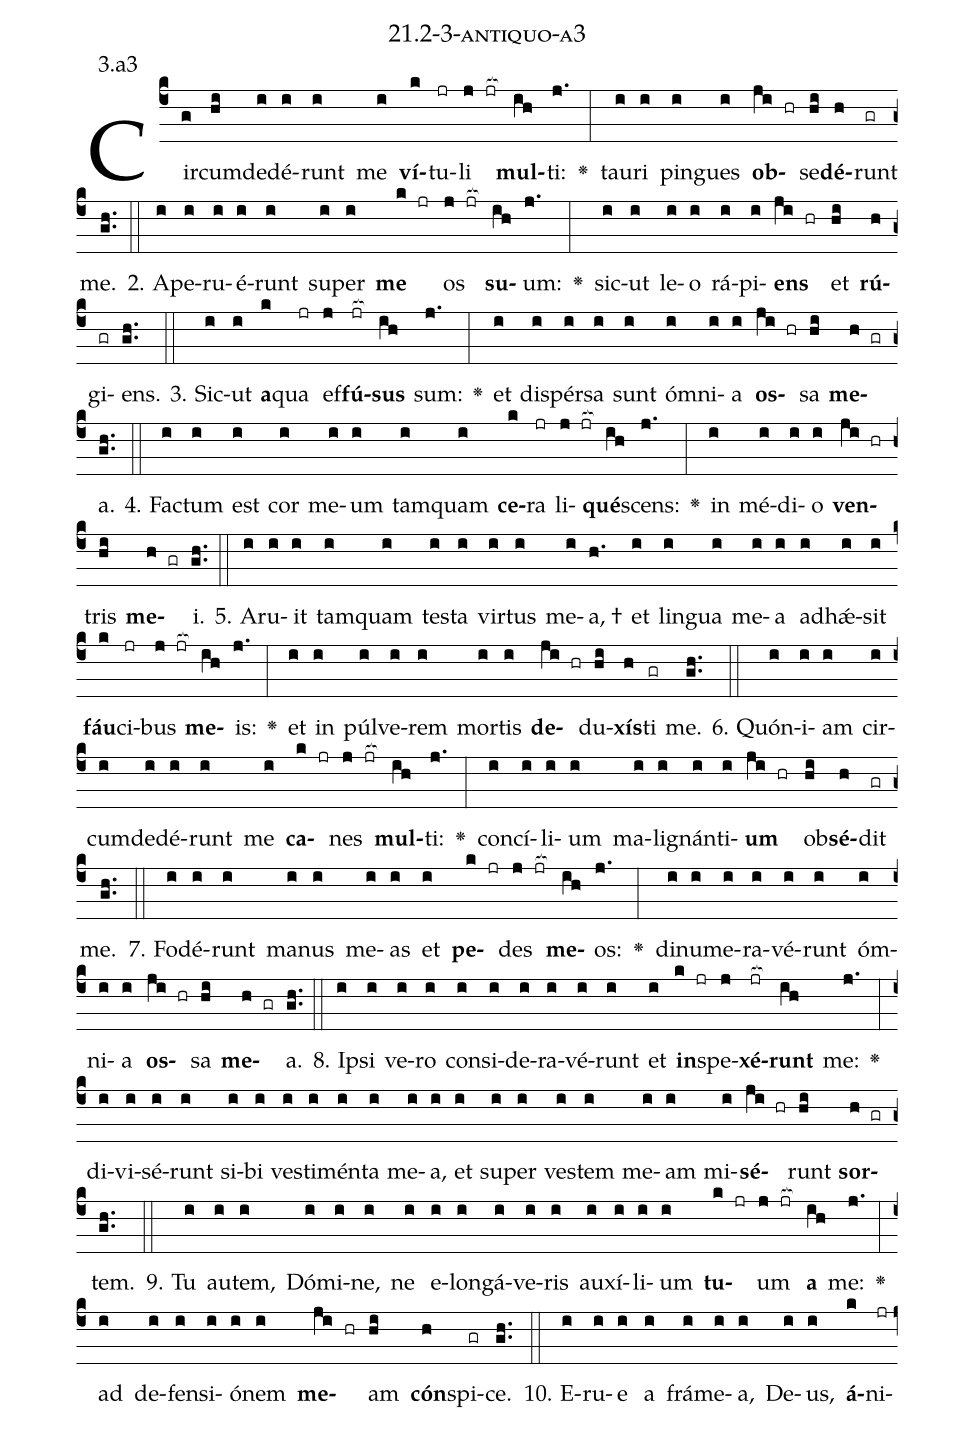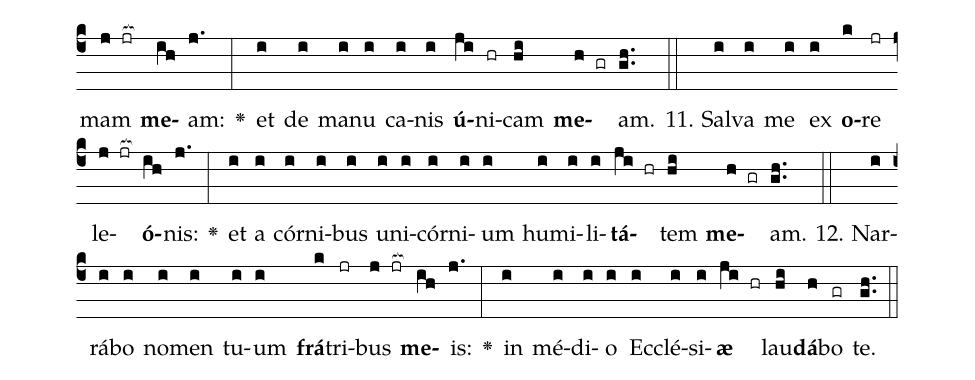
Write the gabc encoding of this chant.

name: 21.2-3-antiquo-a3;
annotation: 3.a3;
%%
(c4)Cir(g)cum(hi)de(i)dé(i)runt(i) me(i) <b>ví</b>(k)tu(jr)li(j jr[ocb:1{]) <b>mul</b>(ih[ocb:0}])ti:(j.) <v>\greheightstar</v>(:) tau(i)ri(i) pin(i)gues(i) <b>ob</b>(ji hr)se(hi)<b>dé</b>(h)runt(gr) me.(gh..) (::)
2. A(i)pe(i)ru(i)é(i)runt(i) su(i)per(i) <b>me</b>(k jr) os(j jr[ocb:1{]) <b>su</b>(ih[ocb:0}])um:(j.) <v>\greheightstar</v>(:) sic(i)ut(i) le(i)o(i) rá(i)pi(i)<b>ens</b>(ji hr) et(hi) <b>rú</b>(h)gi(gr)ens.(gh..) (::)
3. Sic(i)ut(i) <b>a</b>(k)qua(jr) ef(j)<b>fú</b>(jr[ocb:1{])<b>sus</b>(ih[ocb:0}]) sum:(j.) <v>\greheightstar</v>(:) et(i) di(i)spér(i)sa(i) sunt(i) óm(i)ni(i)a(i) <b>os</b>(ji hr)sa(hi) <b>me</b>(h gr)a.(gh..) (::)
4. Fac(i)tum(i) est(i) cor(i) me(i)um(i) tam(i)quam(i) <b>ce</b>(k)ra(jr) li(j jr[ocb:1{])<b>qué</b>(ih[ocb:0}])scens:(j.) <v>\greheightstar</v>(:) in(i) mé(i)di(i)o(i) <b>ven</b>(ji hr)tris(hi) <b>me</b>(h gr)i.(gh..) (::)
5. A(i)ru(i)it(i) tam(i)quam(i) tes(i)ta(i) vir(i)tus(i) me(i)a, †(h.) et(i) lin(i)gua(i) me(i)a(i) ad(i)hǽ(i)sit(i) <b>fáu</b>(k)ci(jr)bus(j jr[ocb:1{]) <b>me</b>(ih[ocb:0}])is:(j.) <v>\greheightstar</v>(:) et(i) in(i) púl(i)ve(i)rem(i) mor(i)tis(i) <b>de</b>(ji hr)du(hi)<b>xís</b>(h)ti(gr) me.(gh..) (::)
6. Quón(i)i(i)am(i) cir(i)cum(i)de(i)dé(i)runt(i) me(i) <b>ca</b>(k jr)nes(j jr[ocb:1{]) <b>mul</b>(ih[ocb:0}])ti:(j.) <v>\greheightstar</v>(:) con(i)cí(i)li(i)um(i) ma(i)li(i)gnán(i)ti(i)<b>um</b>(ji hr) ob(hi)<b>sé</b>(h)dit(gr) me.(gh..) (::)
7. Fo(i)dé(i)runt(i) ma(i)nus(i) me(i)as(i) et(i) <b>pe</b>(k jr)des(j jr[ocb:1{]) <b>me</b>(ih[ocb:0}])os:(j.) <v>\greheightstar</v>(:) di(i)nu(i)me(i)ra(i)vé(i)runt(i) óm(i)ni(i)a(i) <b>os</b>(ji hr)sa(hi) <b>me</b>(h gr)a.(gh..) (::)
8. Ip(i)si(i) ve(i)ro(i) con(i)si(i)de(i)ra(i)vé(i)runt(i) et(i) <b>in</b>(k jr)spe(j)<b>xé</b>(jr[ocb:1{])<b>runt</b>(ih[ocb:0}]) me:(j.) <v>\greheightstar</v>(:) di(i)vi(i)sé(i)runt(i) si(i)bi(i) ves(i)ti(i)mén(i)ta(i) me(i)a,(i) et(i) su(i)per(i) ves(i)tem(i) me(i)am(i) mi(i)<b>sé</b>(ji hr)runt(hi) <b>sor</b>(h gr)tem.(gh..) (::)
9. Tu(i) au(i)tem,(i) Dó(i)mi(i)ne,(i) ne(i) e(i)lon(i)gá(i)ve(i)ris(i) au(i)xí(i)li(i)um(i) <b>tu</b>(k jr)um(j jr[ocb:1{]) <b>a</b>(ih[ocb:0}]) me:(j.) <v>\greheightstar</v>(:) ad(i) de(i)fen(i)si(i)ó(i)nem(i) <b>me</b>(ji hr)am(hi) <b>cón</b>(h)spi(gr)ce.(gh..) (::)
10. E(i)ru(i)e(i) a(i) frá(i)me(i)a,(i) De(i)us,(i) <b>á</b>(k)ni(jr)mam(j jr[ocb:1{]) <b>me</b>(ih[ocb:0}])am:(j.) <v>\greheightstar</v>(:) et(i) de(i) ma(i)nu(i) ca(i)nis(i) <b>ú</b>(ji)ni(hr)cam(hi) <b>me</b>(h gr)am.(gh..) (::)
11. Sal(i)va(i) me(i) ex(i) <b>o</b>(k)re(jr) le(j jr[ocb:1{])<b>ó</b>(ih[ocb:0}])nis:(j.) <v>\greheightstar</v>(:) et(i) a(i) cór(i)ni(i)bus(i) u(i)ni(i)cór(i)ni(i)um(i) hu(i)mi(i)li(i)<b>tá</b>(ji hr)tem(hi) <b>me</b>(h gr)am.(gh..) (::)
12. Nar(i)rá(i)bo(i) no(i)men(i) tu(i)um(i) <b>frá</b>(k)tri(jr)bus(j jr[ocb:1{]) <b>me</b>(ih[ocb:0}])is:(j.) <v>\greheightstar</v>(:) in(i) mé(i)di(i)o(i) Ec(i)clé(i)si(i)<b>æ</b>(ji hr) lau(hi)<b>dá</b>(h)bo(gr) te.(gh..) (::)
